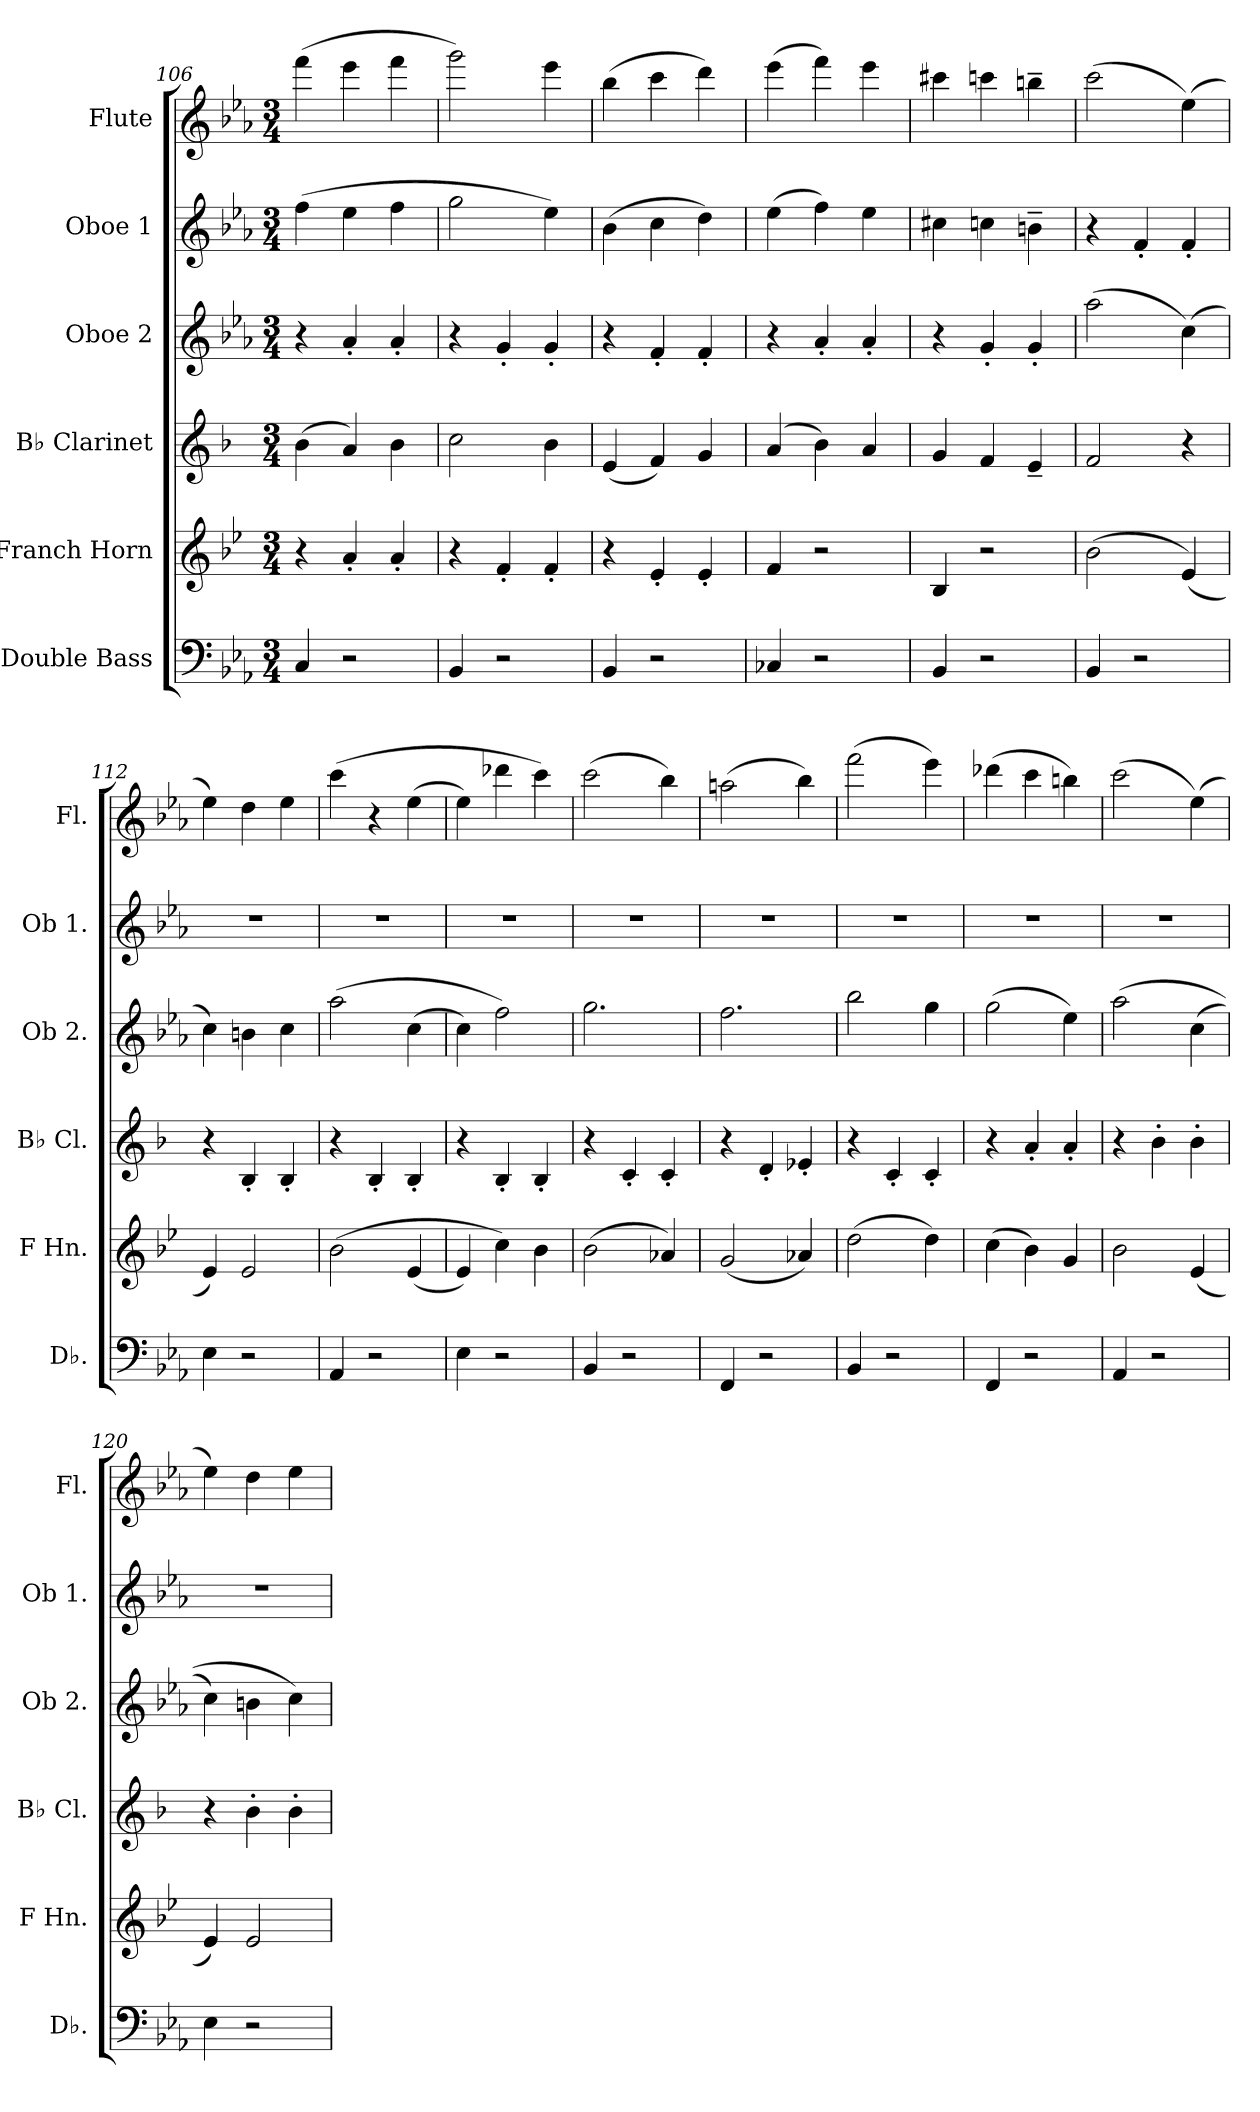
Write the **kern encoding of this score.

**kern	**kern	**kern	**kern	**kern	**kern
*part6	*part5	*part4	*part3	*part2	*part1
*staff6	*staff5	*staff4	*staff3	*staff2	*staff1
*I"Double Bass	*I"Franch Horn	*I"B♭ Clarinet	*I"Oboe 2	*I"Oboe 1	*I"Flute
*I'Db.	*I'F Hn.	*I'B♭ Cl.	*I'Ob 2.	*I'Ob 1.	*I'Fl.
*clefF4	*clefG2	*clefG2	*clefG2	*clefG2	*clefG2
*ITrd7c12	*ITrd4c7	*ITrd1c2	*	*	*
*k[b-e-a-]	*k[b-e-a-]	*k[b-e-a-]	*k[b-e-a-]	*k[b-e-a-]	*k[b-e-a-]
*M3/4	*M3/4	*M3/4	*M3/4	*M3/4	*M3/4
=106	=106	=106	=106	=106	=106
4CC/	4r	(>4a-\	4r	(>4ff\	(>4fff\
2r	4d'/	4g/)	4a-'/	4ee-\	4eee-\
.	4d'/	4a-\	4a-'/	4ff\	4fff\
=107	=107	=107	=107	=107	=107
4BBB-/	4r	2b-\	4r	2gg\	2ggg\)
2r	4B-'/	.	4g'/	.	.
.	4B-'/	4a-\	4g'/	4ee-\)	4eee-\
=108	=108	=108	=108	=108	=108
4BBB-/	4r	(<4d/	4r	(>4b-\	(>4bb-\
2r	4A-'/	4e-/)	4f'/	4cc\	4ccc\
.	4A-'/	4f/	4f'/	4dd\)	4ddd\)
!!LO:LB:g=z
=109	=109	=109	=109	=109	=109
4CC-X/	4B-/	(>4g/	4r	(>4ee-\	(>4eee-\
2r	2r	4a-\)	4a-'/	4ff\)	4fff\)
.	.	4g/	4a-'/	4ee-\	4eee-\
=110	=110	=110	=110	=110	=110
4BBB-/	4E-/	4f/	4r	4cc#X\	4ccc#X\
2r	2r	4e-/	4g'/	4ccn\	4cccn\
.	.	4d~/	4g'/	4bn~\	4bbn~\
=111	=111	=111	=111	=111	=111
4BBB-/	(>2e-\	2e-/	(>2aa-\	4r	(>2ccc\
2r	.	.	.	4f'/	.
.	(<4A-/)	4r	(>4cc\)	4f'/	(>4ee-\)
=112	=112	=112	=112	=112	=112
4EE-\	4A-/)	4r	4cc\)	2.r	4ee-\)
2r	2A-/	4A-'/	4bn\	.	4dd\
.	.	4A-'/	4cc\	.	4ee-\
=113	=113	=113	=113	=113	=113
4AAA-/	(>2e-\	4r	(>2aa-\	2.r	(>4ccc\
2r	.	4A-'/	.	.	4r
.	(<4A-/	4A-'/	(>4cc\	.	(>4ee-\
=114	=114	=114	=114	=114	=114
4EE-\	4A-/)	4r	4cc\)	2.r	4ee-\)
2r	4f\)	4A-'/	2ff\)	.	4ddd-X\
.	4e-\	4A-'/	.	.	4ccc\)
=115	=115	=115	=115	=115	=115
4BBB-/	(>2e-\	4r	2.gg\	2.r	(>2ccc\
2r	.	4B-'/	.	.	.
.	4d-X/)	4B-'/	.	.	4bb-\)
=116	=116	=116	=116	=116	=116
4FFF/	(<2c/	4r	2.ff\	2.r	(>2aan\
2r	.	4c'/	.	.	.
.	4d-X/)	4d-X'/	.	.	4bb-\)
=117	=117	=117	=117	=117	=117
4BBB-/	(>2g\	4r	2bb-\	2.r	(>2fff\
2r	.	4B-'/	.	.	.
.	4g\)	4B-'/	4gg\	.	4eee-\)
!!LO:PB:g=z
=118	=118	=118	=118	=118	=118
4FFF/	(>4f\	4r	(>2gg\	2.r	(>4ddd-X\
2r	4e-\)	4g'/	.	.	4ccc\
.	4c/	4g'/	4ee-\)	.	4bbn\)
=119	=119	=119	=119	=119	=119
4AAA-/	2e-\	4r	(>2aa-\	2.r	(>2ccc\
2r	.	4a-'\	.	.	.
.	(<4A-/	4a-'\	(>4cc\	.	(>4ee-\)
=120	=120	=120	=120	=120	=120
4EE-\	4A-/)	4r	4cc\)	2.r	4ee-\)
2r	2A-/	4a-'\	4bn\	.	4dd\
.	.	4a-'\	4cc\)	.	4ee-\
=	=	=	=	=	=
*-	*-	*-	*-	*-	*-
